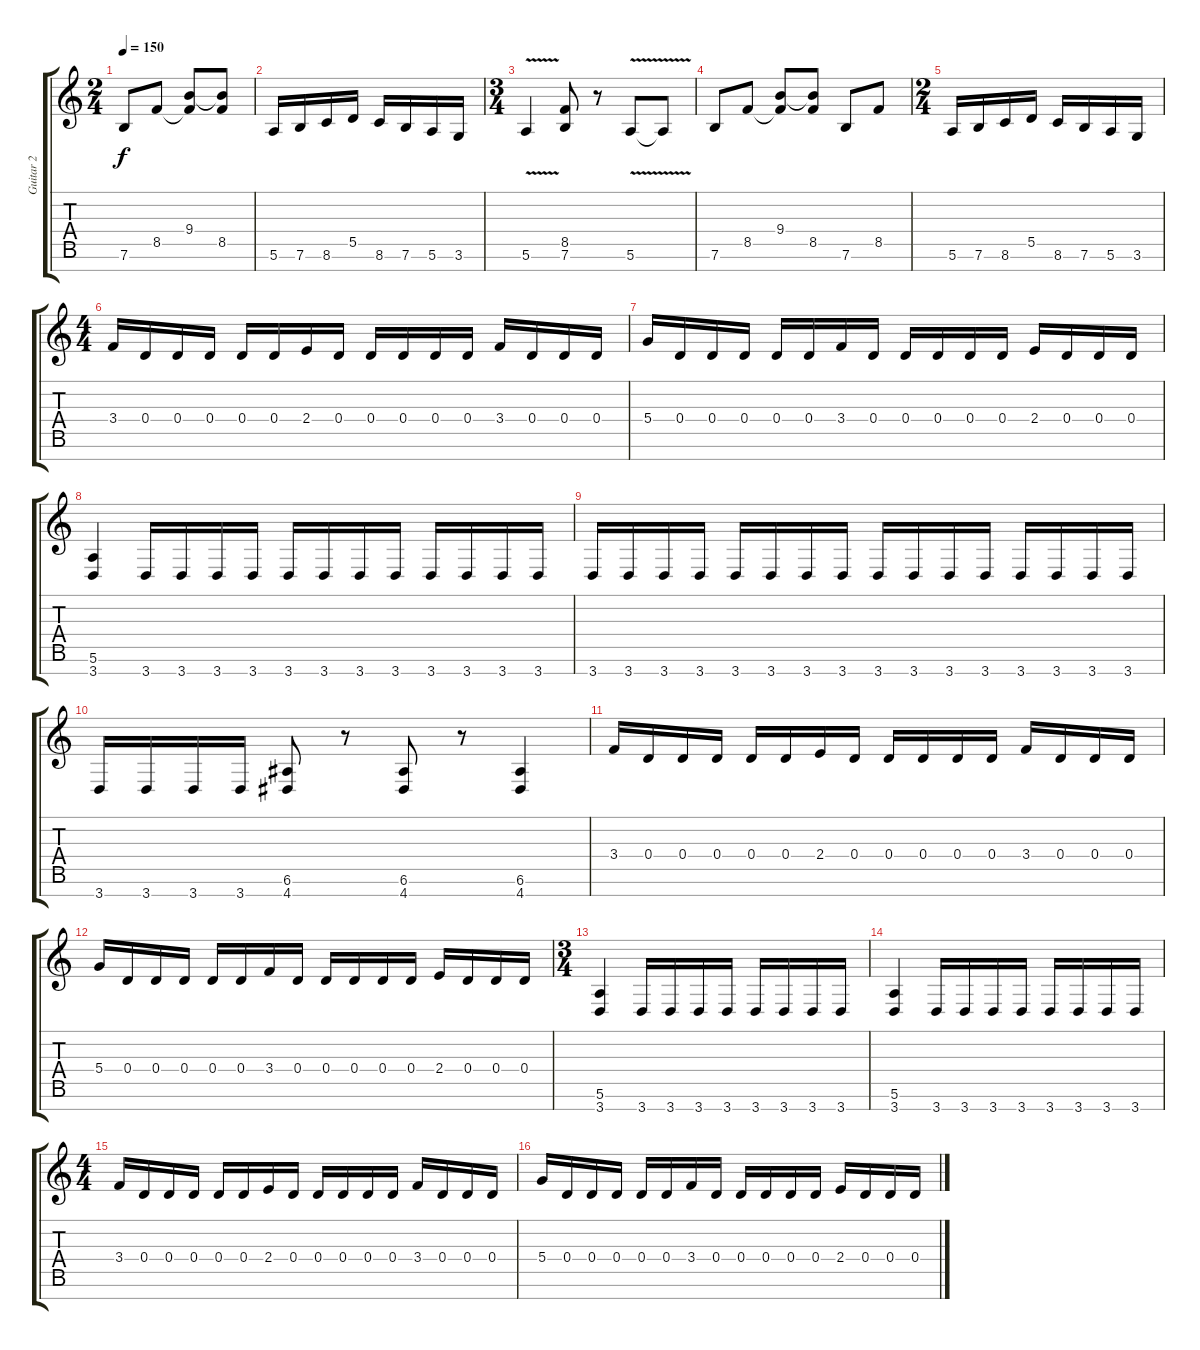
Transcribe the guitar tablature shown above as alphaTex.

\track ("Guitar 2" "Guitar 2") {instrument distortionguitar}
\staff {score tabs}
\tuning (E4 B3 G3 D3 A2 E2 B1) {hide}
\ts (2 4)
\tempo 150
\clef g2
\ks c
7.6.8{dy f} 8.5.8 (9.4 8.5{t}).8 (9.4{t} 8.5).8 |
5.6.16 7.6.16 8.6.16 5.5.16 8.6.16 7.6.16 5.6.16 3.6.16 |
\ts (3 4)
5.6{v}.4 (8.5 7.6).8 r.8 5.6{v}.8 5.6{t}.8 |
7.6.8 8.5.8 (9.4 8.5{t}).8 (9.4{t} 8.5).8 7.6.8 8.5.8 |
\ts (2 4)
5.6.16 7.6.16 8.6.16 5.5.16 8.6.16 7.6.16 5.6.16 3.6.16 |
\ts (4 4)
3.4.16 0.4.16 0.4.16 0.4.16 0.4.16 0.4.16 2.4.16 0.4.16 0.4.16 0.4.16 0.4.16 0.4.16 3.4.16 0.4.16 0.4.16 0.4.16 |
5.4.16 0.4.16 0.4.16 0.4.16 0.4.16 0.4.16 3.4.16 0.4.16 0.4.16 0.4.16 0.4.16 0.4.16 2.4.16 0.4.16 0.4.16 0.4.16 |
(5.6 3.7).4 3.7.16 3.7.16 3.7.16 3.7.16 3.7.16 3.7.16 3.7.16 3.7.16 3.7.16 3.7.16 3.7.16 3.7.16 |
3.7.16 3.7.16 3.7.16 3.7.16 3.7.16 3.7.16 3.7.16 3.7.16 3.7.16 3.7.16 3.7.16 3.7.16 3.7.16 3.7.16 3.7.16 3.7.16 |
3.7.16 3.7.16 3.7.16 3.7.16 (6.6 4.7).8 r.8 (6.6 4.7).8 r.8 (6.6 4.7).4 |
3.4.16 0.4.16 0.4.16 0.4.16 0.4.16 0.4.16 2.4.16 0.4.16 0.4.16 0.4.16 0.4.16 0.4.16 3.4.16 0.4.16 0.4.16 0.4.16 |
5.4.16 0.4.16 0.4.16 0.4.16 0.4.16 0.4.16 3.4.16 0.4.16 0.4.16 0.4.16 0.4.16 0.4.16 2.4.16 0.4.16 0.4.16 0.4.16 |
\ts (3 4)
(5.6 3.7).4 3.7.16 3.7.16 3.7.16 3.7.16 3.7.16 3.7.16 3.7.16 3.7.16 |
(5.6 3.7).4 3.7.16 3.7.16 3.7.16 3.7.16 3.7.16 3.7.16 3.7.16 3.7.16 |
\ts (4 4)
3.4.16 0.4.16 0.4.16 0.4.16 0.4.16 0.4.16 2.4.16 0.4.16 0.4.16 0.4.16 0.4.16 0.4.16 3.4.16 0.4.16 0.4.16 0.4.16 |
5.4.16 0.4.16 0.4.16 0.4.16 0.4.16 0.4.16 3.4.16 0.4.16 0.4.16 0.4.16 0.4.16 0.4.16 2.4.16 0.4.16 0.4.16 0.4.16
